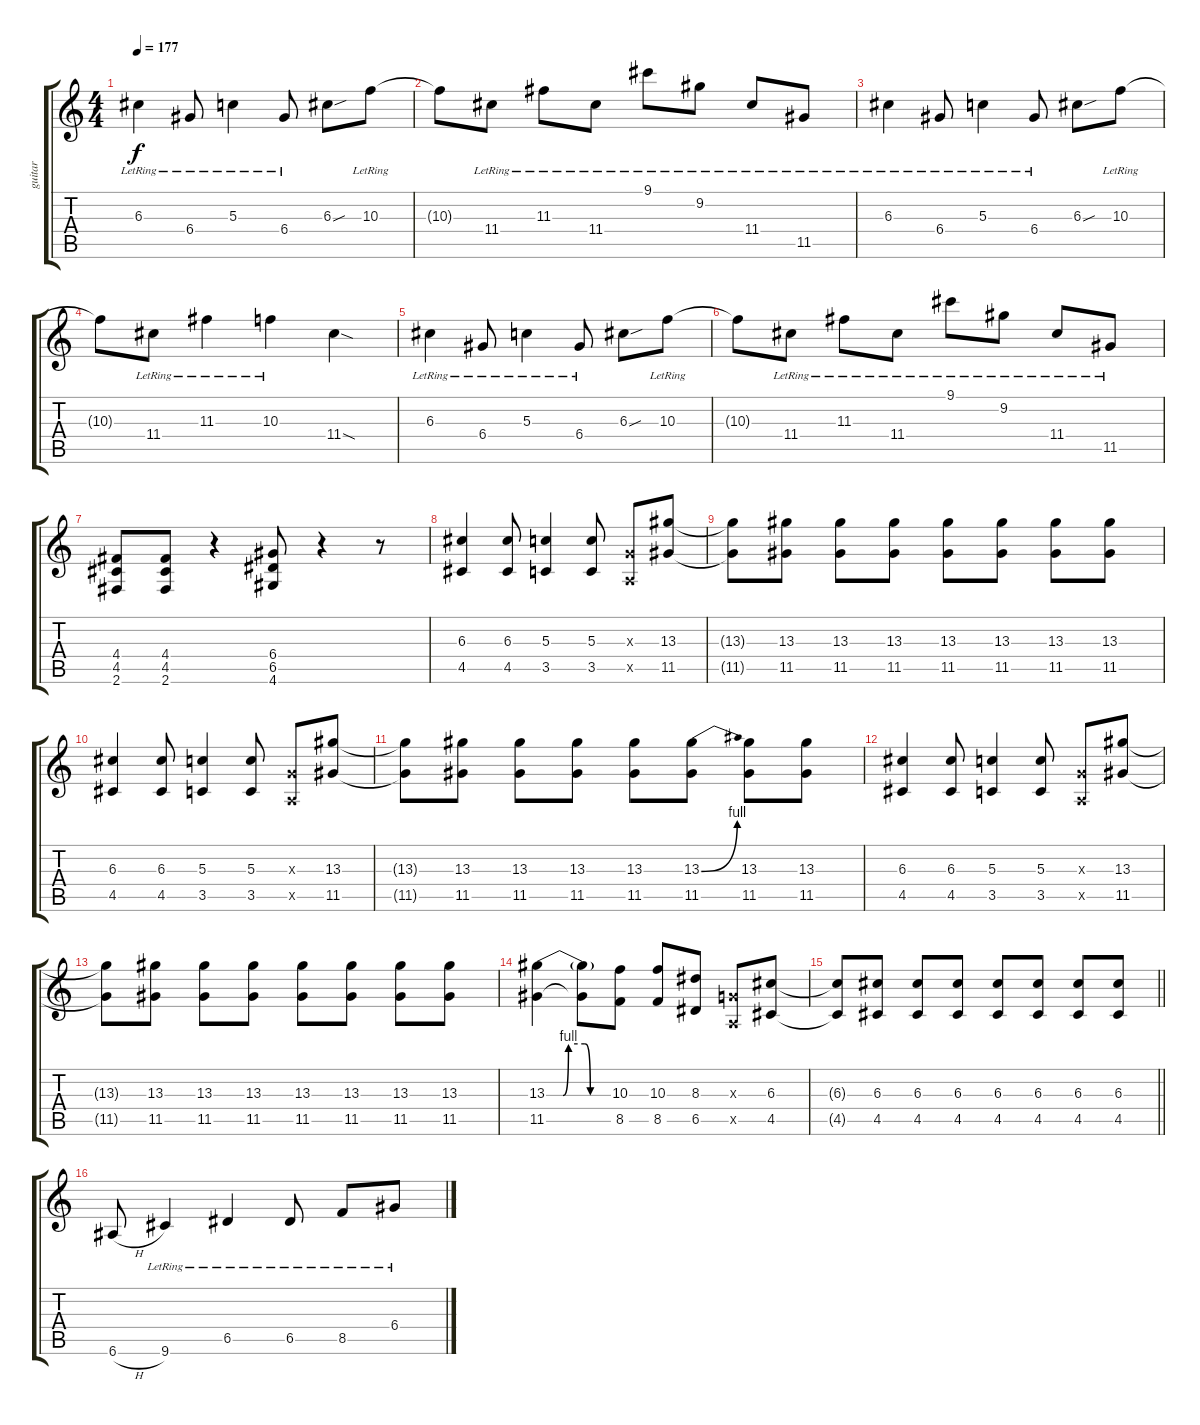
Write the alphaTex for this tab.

\track ("guitar" "guitar") {instrument distortionguitar}
\staff {score tabs}
\tuning (E4 B3 G3 D3 A2 E2) {hide}
\ts (4 4)
\section ("" "")
\tempo 177
\clef g2
\ks c
6.3{lr}.4{dy f instrument electricguitarclean} 6.4{lr}.8 5.3{lr}.4 6.4{lr}.8 6.3{sou}.8 10.3{lr}.8 |
10.3{t}.8 11.4{lr}.8 11.3{lr}.8 11.4{lr}.8 9.1{lr}.8 9.2{lr}.8 11.4{lr}.8 11.5{lr}.8 |
6.3{lr}.4 6.4{lr}.8 5.3{lr}.4 6.4{lr}.8 6.3{sou}.8 10.3{lr}.8 |
10.3{t}.8 11.4{lr}.8 11.3{lr}.4 10.3{lr}.4 11.4{sod}.4 |
6.3{lr}.4 6.4{lr}.8 5.3{lr}.4 6.4{lr}.8 6.3{sou}.8 10.3{lr}.8 |
10.3{t}.8 11.4{lr}.8 11.3{lr}.8 11.4{lr}.8 9.1{lr}.8 9.2{lr}.8 11.4{lr}.8 11.5{lr}.8 |
(4.4 4.5 2.6).8{instrument overdrivenguitar} (4.4 4.5 2.6).8 r.4 (6.4 6.5 4.6).8 r.4 r.8 |
(6.3 4.5).4 (6.3 4.5).8 (5.3 3.5).4 (5.3 3.5).8 (0.3{x} 0.5{x}).8 (13.3 11.5).8 |
(13.3{t} 11.5{t}).8 (13.3 11.5).8 (13.3 11.5).8 (13.3 11.5).8 (13.3 11.5).8 (13.3 11.5).8 (13.3 11.5).8 (13.3 11.5).8 |
(6.3 4.5).4 (6.3 4.5).8 (5.3 3.5).4 (5.3 3.5).8 (0.3{x} 0.5{x}).8 (13.3 11.5).8 |
(13.3{t} 11.5{t}).8 (13.3 11.5).8 (13.3 11.5).8 (13.3 11.5).8 (13.3 11.5).8 (13.3{be (bend 0 0 60 4)} 11.5).8 (13.3 11.5).8 (13.3 11.5).8 |
(6.3 4.5).4 (6.3 4.5).8 (5.3 3.5).4 (5.3 3.5).8 (0.3{x} 0.5{x}).8 (13.3 11.5).8 |
(13.3{t} 11.5{t}).8 (13.3 11.5).8 (13.3 11.5).8 (13.3 11.5).8 (13.3 11.5).8 (13.3 11.5).8 (13.3 11.5).8 (13.3 11.5).8 |
(13.3{be (custom 0 0 15 0 20 4 35 4 40 0 60 0)} 11.5).4 (13.3{t} 11.5{t}).8 (10.3 8.5).8 (10.3 8.5).8 (8.3 6.5).8 (0.3{x} 0.5{x}).8 (6.3 4.5).8 |
\barLineRight lightlight
(6.3{t} 4.5{t}).8 (6.3 4.5).8 (6.3 4.5).8 (6.3 4.5).8 (6.3 4.5).8 (6.3 4.5).8 (6.3 4.5).8 (6.3 4.5).8 |
\section ("" "")
6.6{h}.8{instrument electricguitarclean} 9.6{lr}.4 6.5{lr}.4 6.5{lr}.8 8.5{lr}.8 6.4{lr}.8
